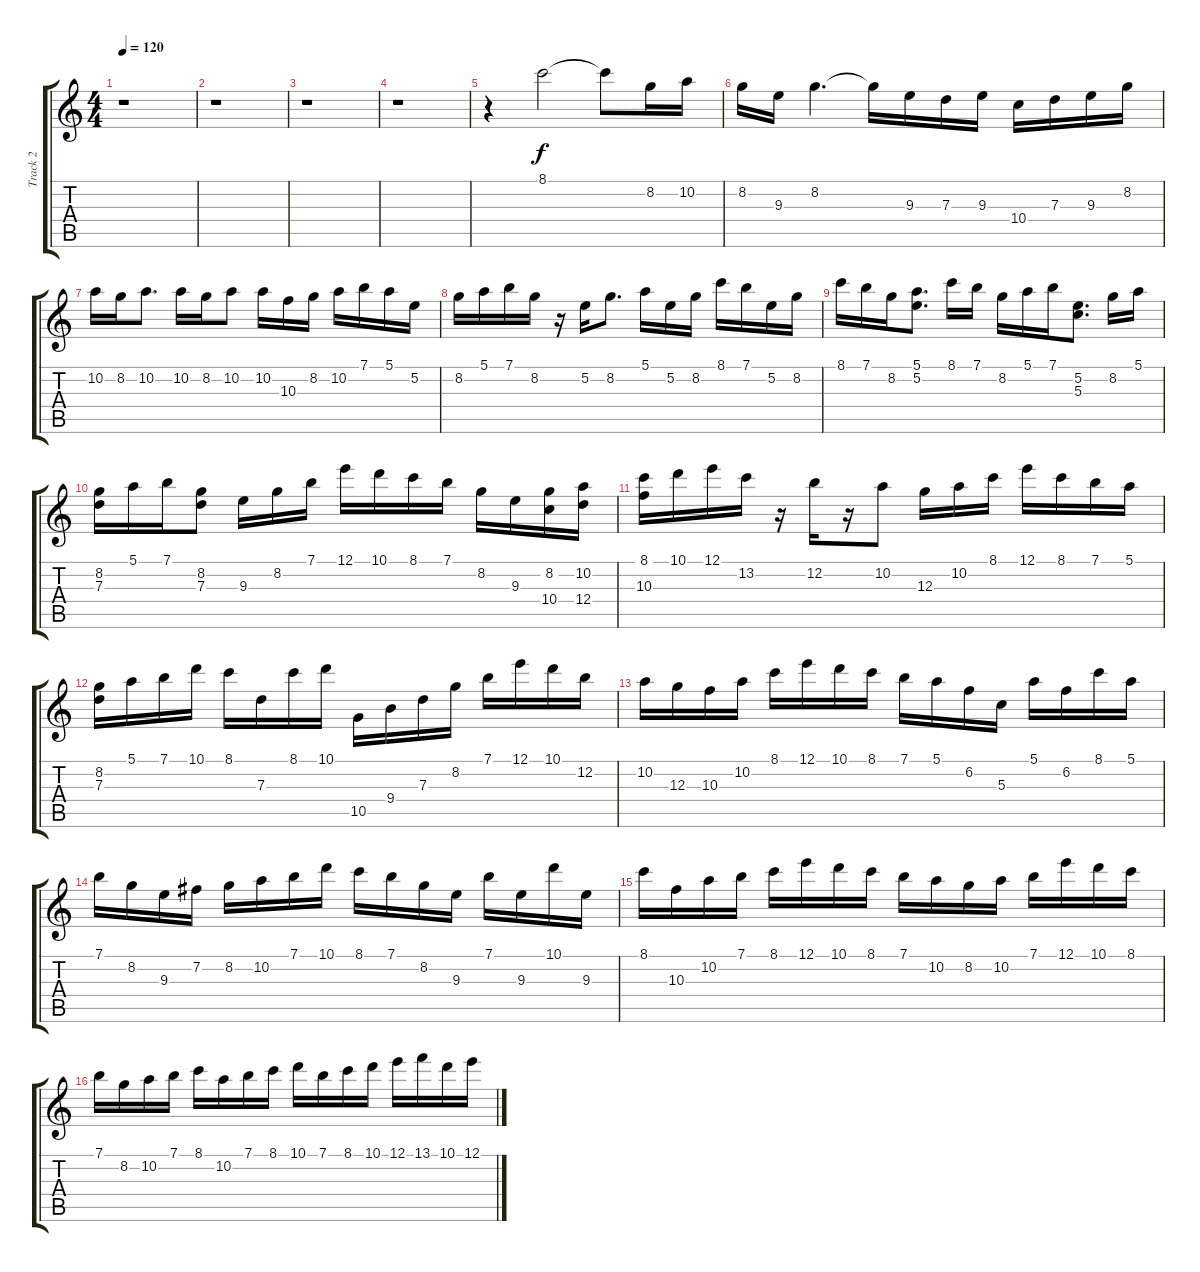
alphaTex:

\track ("Track 2" "Track 2") {instrument electricguitarclean}
\staff {score tabs}
\tuning (E4 B3 G3 D3 A2 E2) {hide}
\ts (4 4)
\tempo 120
\clef g2
\ks c
r.1{dy f} |
r.1 |
r.1 |
r.1 |
r.4 8.1.2 8.1{t}.8 8.2.16 10.2.16 |
8.2.16 9.3.16 8.2.4{d} 8.2{t}.16 9.3.16 7.3.16 9.3.16 10.4.16 7.3.16 9.3.16 8.2.16 |
10.2.16 8.2.16 10.2.8{d} 10.2.16 8.2.16 10.2.8 10.2.16 10.3.16 8.2.16 10.2.16 7.1.16 5.1.16 5.2.16 |
8.2.16 5.1.16 7.1.16 8.2.16 r.16 5.2.16 8.2.8{d} 5.1.16 5.2.16 8.2.16 8.1.16 7.1.16 5.2.16 8.2.16 |
8.1.16 7.1.16 8.2.16 (5.1 5.2).8{d} 8.1.16 7.1.16 8.2.16 5.1.16 7.1.16 (5.2 5.3).8{d} 8.2.16 5.1.16 |
(8.2 7.3).16 5.1.16 7.1.16 (8.2 7.3).8 9.3.16 8.2.16 7.1.16 12.1.16 10.1.16 8.1.16 7.1.16 8.2.16 9.3.16 (8.2 10.4).16 (10.2 12.4).16 |
(8.1 10.3).16 10.1.16 12.1.16 13.2.16 r.16 12.2.16 r.16 10.2.8 12.3.16 10.2.16 8.1.16 12.1.16 8.1.16 7.1.16 5.1.16 |
(8.2 7.3).16 5.1.16 7.1.16 10.1.16 8.1.16 7.3.16 8.1.16 10.1.16 10.5.16 9.4.16 7.3.16 8.2.16 7.1.16 12.1.16 10.1.16 12.2.16 |
10.2.16 12.3.16 10.3.16 10.2.16 8.1.16 12.1.16 10.1.16 8.1.16 7.1.16 5.1.16 6.2.16 5.3.16 5.1.16 6.2.16 8.1.16 5.1.16 |
7.1.16 8.2.16 9.3.16 7.2.16 8.2.16 10.2.16 7.1.16 10.1.16 8.1.16 7.1.16 8.2.16 9.3.16 7.1.16 9.3.16 10.1.16 9.3.16 |
8.1.16 10.3.16 10.2.16 7.1.16 8.1.16 12.1.16 10.1.16 8.1.16 7.1.16 10.2.16 8.2.16 10.2.16 7.1.16 12.1.16 10.1.16 8.1.16 |
7.1.16 8.2.16 10.2.16 7.1.16 8.1.16 10.2.16 7.1.16 8.1.16 10.1.16 7.1.16 8.1.16 10.1.16 12.1.16 13.1.16 10.1.16 12.1.16
